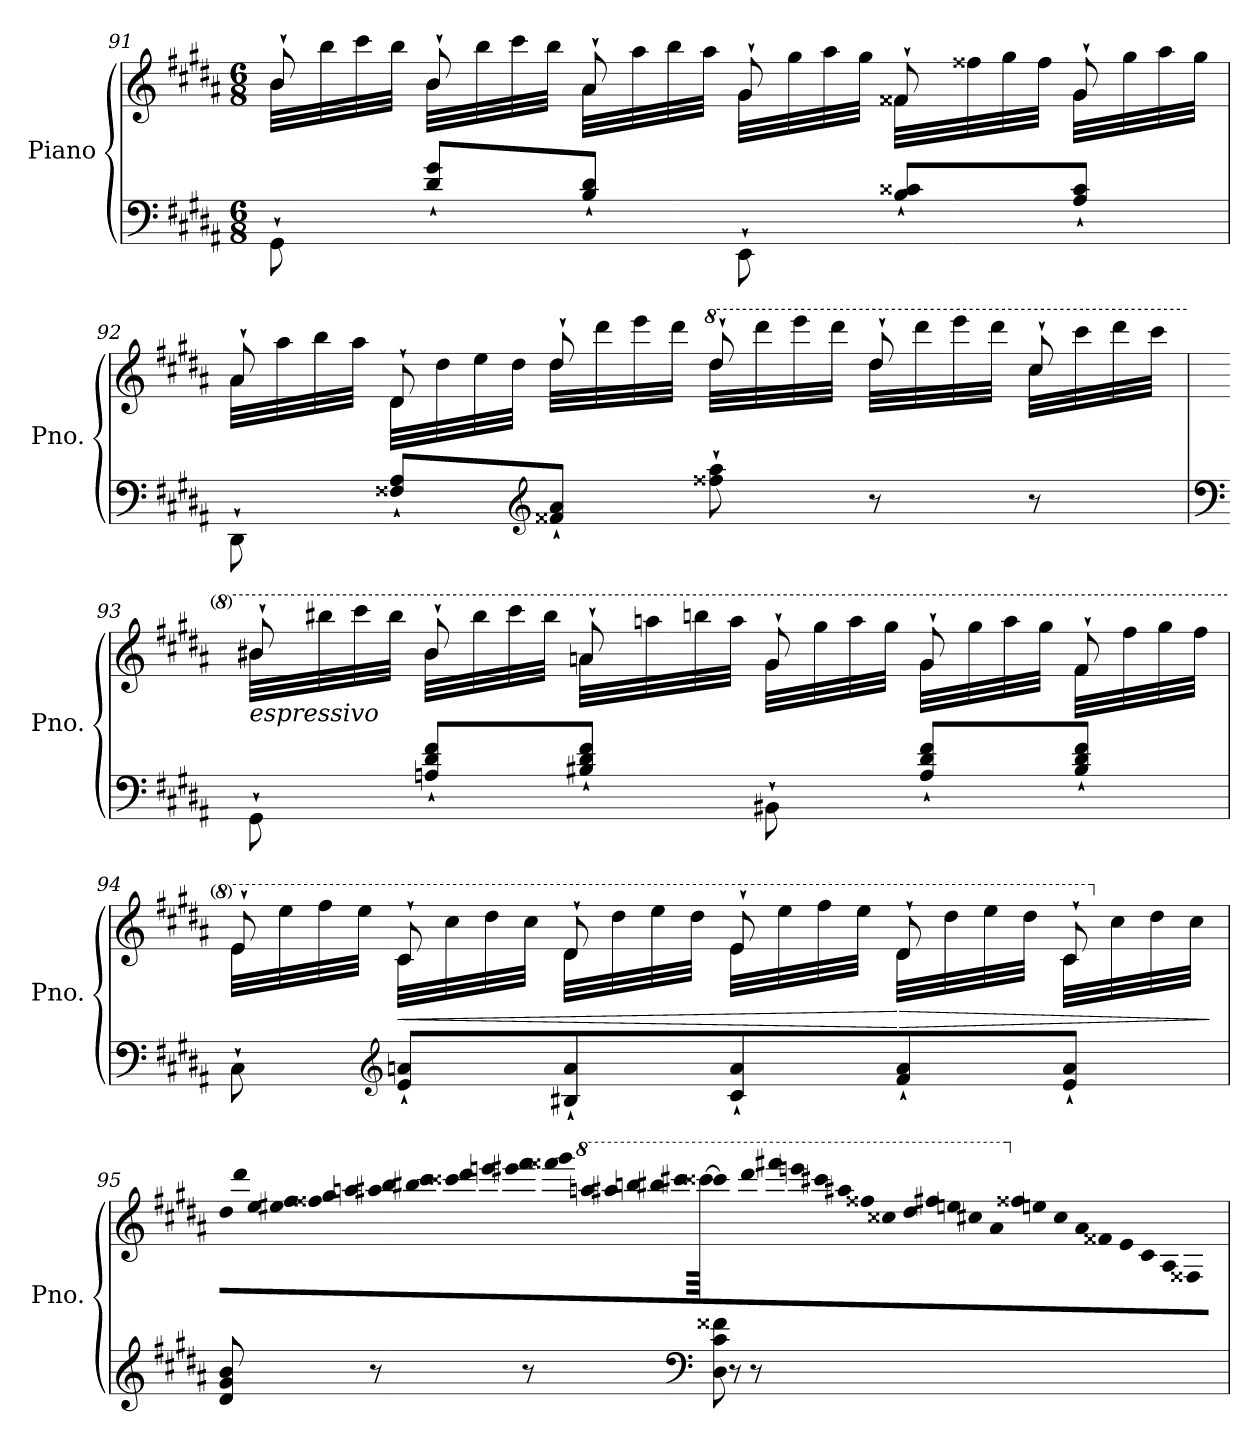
**kern	**kern	**dynam
*part1	*part1	*part1
*staff2	*staff1	*staff1/2
*I"Piano	*	*
*I'Pno.	*	*
*clefF4	*clefG2	*
*k[f#c#g#d#a#]	*k[f#c#g#d#a#]	*
*M6/8	*M6/8	*
=91	=91	=91
*	*^	*
8GG#`\	8b`/	32b\LLL	.
.	.	32bb\	.
.	.	32ccc#\	.
.	.	32bb\JJJ	.
8d#/` 8g#/`L	8b`/	32b\LLL	.
.	.	32bb\	.
.	.	32ccc#\	.
.	.	32bb\JJJ	.
8B/` 8d#/`J	8a#`/	32a#\LLL	.
.	.	32aa#\	.
.	.	32bb\	.
.	.	32aa#\JJJ	.
8EE`\	8g#`/	32g#\LLL	.
.	.	32gg#\	.
.	.	32aa#\	.
.	.	32gg#\JJJ	.
8B/` 8c##X/`L	8f##X`/	32f##\LLL	.
.	.	32ff##X\	.
.	.	32gg#\	.
.	.	32ff##\JJJ	.
8A#/` 8c##/`J	8g#`/	32g#\LLL	.
.	.	32gg#\	.
.	.	32aa#\	.
.	.	32gg#\JJJ	.
!!LO:LB:g=z	!!
=92	=92	=92	=92
8DD#`\	8a#`/	32a#\LLL	.
.	.	32aa#\	.
.	.	32bb\	.
.	.	32aa#\JJJ	.
8F##X/` 8A#/`L	8d#`/	32d#\LLL	.
.	.	32dd#\	.
.	.	32ee\	.
.	.	32dd#\JJJ	.
*clefG2	*	*	*
8f##X/` 8a#/`J	8dd#`/	32dd#\LLL	.
.	.	32ddd#\	.
.	.	32eee\	.
.	.	32ddd#\JJJ	.
*	*8va	*	*
8ff##X\` 8aa#\`	8ddd#`/	32ddd#\LLL	.
.	.	32dddd#\	.
.	.	32eeee\	.
.	.	32dddd#\JJJ	.
8r	8ddd#`/	32ddd#\LLL	.
.	.	32dddd#\	.
.	.	32eeee\	.
.	.	32dddd#\JJJ	.
8r	8ccc#`/	32ccc#\LLL	.
.	.	32cccc#\	.
.	.	32dddd#\	.
.	.	32cccc#\JJJ	.
=93	=93	=93	=93
*clefF4	*	*	*
!	!LO:TX:b:i:t=espressivo	!	!
8GG#`\	8bb#X`/	32bb#\LLL	.
.	.	32bbb#X\	.
.	.	32cccc#\	.
.	.	32bbb#\JJJ	.
8An/` 8d#/` 8f#/`L	8bb#`/	32bb#\LLL	.
.	.	32bbb#\	.
.	.	32cccc#\	.
.	.	32bbb#\JJJ	.
8B#X/` 8d#/` 8f#/`J	8aan`/	32aa\LLL	.
.	.	32aaan\	.
.	.	32bbbn\	.
.	.	32aaa\JJJ	.
8BB#X`\	8gg#`/	32gg#\LLL	.
.	.	32ggg#\	.
.	.	32aaa\	.
.	.	32ggg#\JJJ	.
8A/` 8d#/` 8f#/`L	8gg#`/	32gg#\LLL	.
.	.	32ggg#\	.
.	.	32aaa\	.
.	.	32ggg#\JJJ	.
8B#/` 8d#/` 8f#/`J	8ff#`/	32ff#\LLL	.
.	.	32fff#\	.
.	.	32ggg#\	.
.	.	32fff#\JJJ	.
!!LO:LB:g=z	!!
=94	=94	=94	=94
8C#`\	8ee`/	32ee\LLL	.
.	.	32eee\	.
.	.	32fff#\	.
.	.	32eee\JJJ	.
*clefG2	*	*	*
!	!	!	!LO:HP:b
8e/` 8an/`L	8cc#`/	32cc#\LLL	<
.	.	32ccc#\	.
.	.	32ddd#\	.
.	.	32ccc#\JJJ	.
8B#X/` 8a/`	8dd#`/	32dd#\LLL	.
.	.	32ddd#\	.
.	.	32eee\	.
.	.	32ddd#\JJJ	.
8c#/` 8a/`	8ee`/	32ee\LLL	.
.	.	32eee\	.
.	.	32fff#\	.
.	.	32eee\JJJ	.
!	!	!	!LO:HP:n=1:b
8f#/` 8a/`	8dd#`/	32dd#\LLL	[ >
.	.	32ddd#\	.
.	.	32eee\	.
.	.	32ddd#\JJJ	.
8e/` 8a/`J	8cc#`/	32cc#\LLL	.
.	.	32ccc#\	.
.	.	32ddd#\	.
.	.	32ccc#\JJJ	.
*	*v	*v	*
.	.	]
!!LO:LB:g=z
=95	=95	=95
*	*X8va	*
*	*Xtuplet	*
!	!LO:N:vis=32	!
8d#/ 8g#/ 8b/	1920%29dd#!\LLL	.
!	!LO:N:vis=32	!
.	1920%29ddd#!\	.
!	!LO:N:vis=32	!
.	1920%29ee!\	.
!	!LO:N:vis=32	!
.	1920%29ee#X!\	.
!	!LO:N:vis=32	!
.	1920%29ff#!\	.
!	!LO:N:vis=32	!
.	1920%29ff##X!\	.
!	!LO:N:vis=32	!
.	1920%29gg#!\	.
!	!LO:N:vis=32	!
.	1920%29aan!\	.
!	!LO:N:vis=32	!
.	1920%29aa#X!\	.
8r	.	.
!	!LO:N:vis=32	!
.	1920%29bb!\	.
!	!LO:N:vis=32	!
.	1920%29bb#X!\	.
!	!LO:N:vis=32	!
.	1920%29ccc#!\	.
!	!LO:N:vis=32	!
.	1920%29ccc##X!\	.
!	!LO:N:vis=32	!
.	1920%29ddd#!\	.
!	!LO:N:vis=32	!
.	1920%29eeen!\	.
!	!LO:N:vis=32	!
.	1920%29eee#X!\	.
!	!LO:N:vis=32	!
.	1920%29fff#!\	.
8r	.	.
!	!LO:N:vis=32	!
.	1920%29fff##X!\	.
!	!LO:N:vis=32	!
.	1920%29ggg#!\	.
*	*8va	*
!	!LO:N:vis=32	!
.	1920%29aaan!\	.
!	!LO:N:vis=32	!
.	1920%29aaa#X!\	.
!	!LO:N:vis=32	!
.	1920%29bbbn!\	.
!	!LO:N:vis=32	!
.	1920%29bbb#X!\	.
!	!LO:N:vis=32	!
.	1920%29cccc#X!\	.
.	[80cccc##X!\	.
*clefF4	*	*
8D#\ 8c#\ 8f##X\	384cccc##!\]	.
!	!LO:N:vis=32	!
.	960%17dddd#!\	.
!	!LO:N:vis=32	!
.	960%17ffff#X!\	.
!	!LO:N:vis=32	!
.	960%17eeeen!\	.
!	!LO:N:vis=32	!
.	960%17cccc#X!\	.
!	!LO:N:vis=32	!
.	960%17aaa#X!\	.
!	!LO:N:vis=32	!
.	960%17fff##X!\	.
!	!LO:N:vis=32	!
.	960%17ccc##X!\	.
8r	.	.
!	!LO:N:vis=32	!
.	960%17ddd#!\	.
!	!LO:N:vis=32	!
.	960%17fff#X!\	.
!	!LO:N:vis=32	!
.	960%17eeen!\	.
!	!LO:N:vis=32	!
.	960%17ccc#X!\	.
!	!LO:N:vis=32	!
.	960%17aa#!\	.
*	*X8va	*
!	!LO:N:vis=32	!
.	960%17ff##X!\	.
!	!LO:N:vis=32	!
.	960%17een!\	.
8r	.	.
!	!LO:N:vis=32	!
.	960%17cc#!\	.
!	!LO:N:vis=32	!
.	960%17a#!\	.
!	!LO:N:vis=32	!
.	960%17f##X!\	.
!	!LO:N:vis=32	!
.	960%17e!\	.
!	!LO:N:vis=32	!
.	960%17c#!\	.
!	!LO:N:vis=32	!
.	960%17A#!\	.
!	!LO:N:vis=32	!
.	960%17F##X!\JJJ	.
.	1920ryy	.
=	=	=
*-	*-	*-
